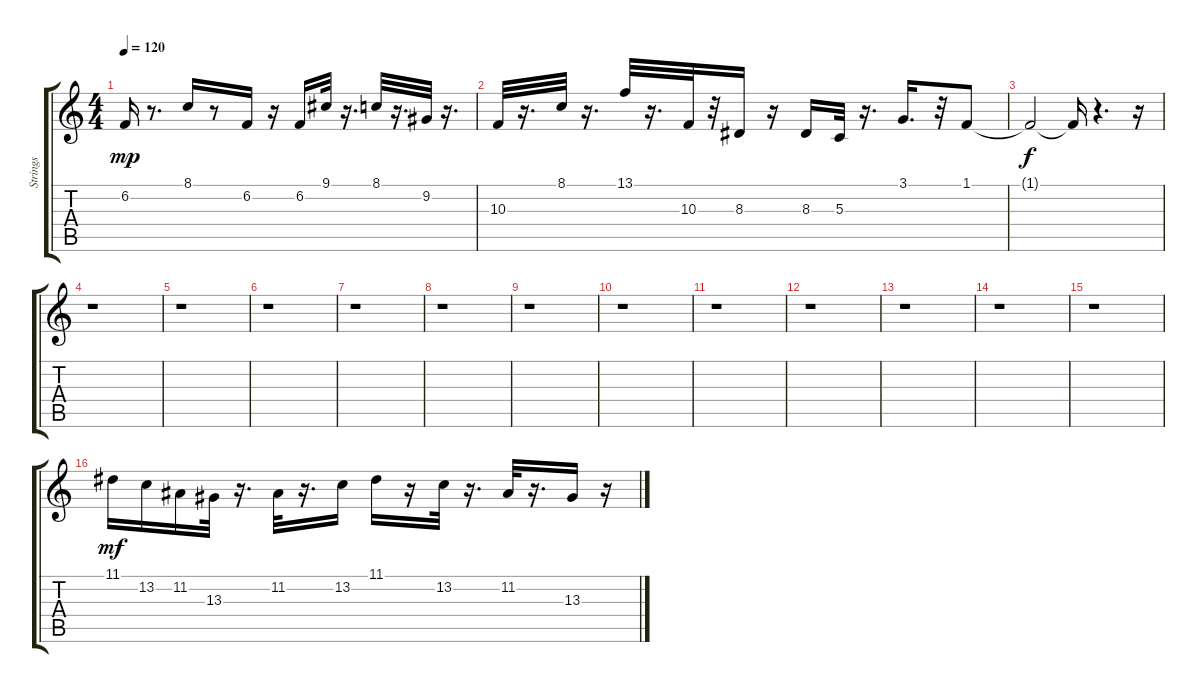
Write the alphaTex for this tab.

\track ("Strings" "Strings") {instrument synthstrings2}
\staff {score tabs}
\tuning (E4 B3 G3 D3 A2 E2) {hide}
\ts (4 4)
\tempo 120
\clef g2
\ks c
6.2.16{dy mp} r.8{d} 8.1.16 r.8 6.2.16 r.16 6.2.16 9.1.32 r.16{d} 8.1.32 r.16{d} 9.2.32 r.16{d} |
10.3.32 r.16{d} 8.1.32 r.16{d} 13.1.32 r.16{d} 10.3.32 r.32 8.3.16 r.16 8.3.16 5.3.32 r.16{d} 3.1.16{d} r.32 1.1.8 |
1.1{t}.2{dy f} 1.1{t}.16 r.4{d} r.16 |
r.1 |
r.1 |
r.1 |
r.1 |
r.1 |
r.1 |
r.1 |
r.1 |
r.1 |
r.1 |
r.1 |
r.1 |
11.1.16{dy mf instrument harmonica} 13.2.16 11.2.16 13.3.32 r.16{d} 11.2.32 r.16{d} 13.2.16 11.1.16 r.16 13.2.32 r.16{d} 11.2.32 r.16{d} 13.3.16 r.16
